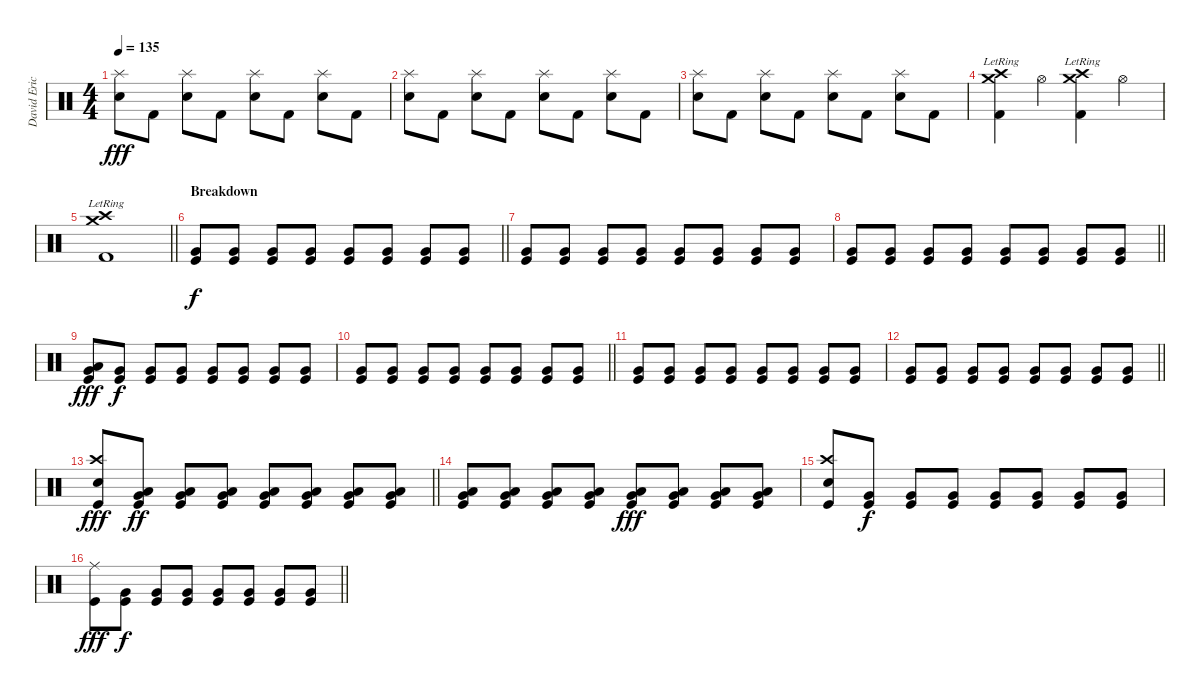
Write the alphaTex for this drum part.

\track ("David Eric Grohl" "David Eric") {instrument percussion}
\staff {score}
\articulation defaults
\ts (4 4)
\tempo 135
\clef neutral
\ks c
("Electric Snare (hit)" "Splash (hit)").8{dy fff} "Kick (hit) 2".8 ("Electric Snare (hit)" "Splash (hit)").8 "Kick (hit) 2".8 ("Electric Snare (hit)" "Splash (hit)").8 "Kick (hit) 2".8 ("Electric Snare (hit)" "Splash (hit)").8 "Kick (hit) 2".8 |
("Electric Snare (hit)" "Splash (hit)").8 "Kick (hit) 2".8 ("Electric Snare (hit)" "Splash (hit)").8 "Kick (hit) 2".8 ("Electric Snare (hit)" "Splash (hit)").8 "Kick (hit) 2".8 ("Electric Snare (hit)" "Splash (hit)").8 "Kick (hit) 2".8 |
("Electric Snare (hit)" "Splash (hit)").8 "Kick (hit) 2".8 ("Electric Snare (hit)" "Splash (hit)").8 "Kick (hit) 2".8 ("Electric Snare (hit)" "Splash (hit)").8 "Kick (hit) 2".8 ("Electric Snare (hit)" "Splash (hit)").8 "Kick (hit) 2".8 |
("Crash high (hit)"{lr} "Crash medium (hit)"{lr} "Kick (hit) 2").4 "Hi-Hat (open)".4 ("Crash high (hit)"{lr} "Crash medium (hit)" "Kick (hit) 2").4 "Hi-Hat (open)".4 |
\barLineRight lightlight
("Crash high (hit)"{lr} "Crash medium (hit)"{lr} "Kick (hit) 2").1 |
\section ("" "Breakdown")
\barLineRight lightlight
("Very Low Tom (hit)" "Kick (hit)").8{dy f} ("Very Low Tom (hit)" "Kick (hit)").8 ("Very Low Tom (hit)" "Kick (hit)").8 ("Very Low Tom (hit)" "Kick (hit)").8 ("Very Low Tom (hit)" "Kick (hit)").8 ("Very Low Tom (hit)" "Kick (hit)").8 ("Very Low Tom (hit)" "Kick (hit)").8 ("Very Low Tom (hit)" "Kick (hit)").8 |
("Very Low Tom (hit)" "Kick (hit)").8 ("Very Low Tom (hit)" "Kick (hit)").8 ("Very Low Tom (hit)" "Kick (hit)").8 ("Very Low Tom (hit)" "Kick (hit)").8 ("Very Low Tom (hit)" "Kick (hit)").8 ("Very Low Tom (hit)" "Kick (hit)").8 ("Very Low Tom (hit)" "Kick (hit)").8 ("Very Low Tom (hit)" "Kick (hit)").8 |
\barLineRight lightlight
("Very Low Tom (hit)" "Kick (hit)").8 ("Very Low Tom (hit)" "Kick (hit)").8 ("Very Low Tom (hit)" "Kick (hit)").8 ("Very Low Tom (hit)" "Kick (hit)").8 ("Very Low Tom (hit)" "Kick (hit)").8 ("Very Low Tom (hit)" "Kick (hit)").8 ("Very Low Tom (hit)" "Kick (hit)").8 ("Very Low Tom (hit)" "Kick (hit)").8 |
("Low Tom (hit)" "Very Low Tom (hit)" "Kick (hit)").8{dy fff} ("Very Low Tom (hit)" "Kick (hit)").8{dy f} ("Very Low Tom (hit)" "Kick (hit)").8 ("Very Low Tom (hit)" "Kick (hit)").8 ("Very Low Tom (hit)" "Kick (hit)").8 ("Very Low Tom (hit)" "Kick (hit)").8 ("Very Low Tom (hit)" "Kick (hit)").8 ("Very Low Tom (hit)" "Kick (hit)").8 |
\barLineRight lightlight
("Very Low Tom (hit)" "Kick (hit)").8 ("Very Low Tom (hit)" "Kick (hit)").8 ("Very Low Tom (hit)" "Kick (hit)").8 ("Very Low Tom (hit)" "Kick (hit)").8 ("Very Low Tom (hit)" "Kick (hit)").8 ("Very Low Tom (hit)" "Kick (hit)").8 ("Very Low Tom (hit)" "Kick (hit)").8 ("Very Low Tom (hit)" "Kick (hit)").8 |
("Very Low Tom (hit)" "Kick (hit)").8 ("Very Low Tom (hit)" "Kick (hit)").8 ("Very Low Tom (hit)" "Kick (hit)").8 ("Very Low Tom (hit)" "Kick (hit)").8 ("Very Low Tom (hit)" "Kick (hit)").8 ("Very Low Tom (hit)" "Kick (hit)").8 ("Very Low Tom (hit)" "Kick (hit)").8 ("Very Low Tom (hit)" "Kick (hit)").8 |
\barLineRight lightlight
("Very Low Tom (hit)" "Kick (hit)").8 ("Very Low Tom (hit)" "Kick (hit)").8 ("Very Low Tom (hit)" "Kick (hit)").8 ("Very Low Tom (hit)" "Kick (hit)").8 ("Very Low Tom (hit)" "Kick (hit)").8 ("Very Low Tom (hit)" "Kick (hit)").8 ("Very Low Tom (hit)" "Kick (hit)").8 ("Very Low Tom (hit)" "Kick (hit)").8 |
\barLineRight lightlight
("Crash high (hit)" "Electric Snare (hit)" "Kick (hit)").8{dy fff} ("Low Tom (hit)" "Very Low Tom (hit)" "Kick (hit)").8{dy ff} ("Low Tom (hit)" "Very Low Tom (hit)" "Kick (hit)").8 ("Low Tom (hit)" "Very Low Tom (hit)" "Kick (hit)").8 ("Low Tom (hit)" "Very Low Tom (hit)" "Kick (hit)").8 ("Low Tom (hit)" "Very Low Tom (hit)" "Kick (hit)").8 ("Low Tom (hit)" "Very Low Tom (hit)" "Kick (hit)").8 ("Low Tom (hit)" "Very Low Tom (hit)" "Kick (hit)").8 |
("Low Tom (hit)" "Very Low Tom (hit)" "Kick (hit)").8 ("Low Tom (hit)" "Very Low Tom (hit)" "Kick (hit)").8 ("Low Tom (hit)" "Very Low Tom (hit)" "Kick (hit)").8 ("Low Tom (hit)" "Very Low Tom (hit)" "Kick (hit)").8 ("Low Tom (hit)" "Very Low Tom (hit)" "Kick (hit)").8{dy fff} ("Low Tom (hit)" "Very Low Tom (hit)" "Kick (hit)").8 ("Low Tom (hit)" "Very Low Tom (hit)" "Kick (hit)").8 ("Low Tom (hit)" "Very Low Tom (hit)" "Kick (hit)").8 |
("Crash high (hit)" "Electric Snare (hit)" "Kick (hit)").8 ("Very Low Tom (hit)" "Kick (hit)").8{dy f} ("Very Low Tom (hit)" "Kick (hit)").8 ("Very Low Tom (hit)" "Kick (hit)").8 ("Very Low Tom (hit)" "Kick (hit)").8 ("Very Low Tom (hit)" "Kick (hit)").8 ("Very Low Tom (hit)" "Kick (hit)").8 ("Very Low Tom (hit)" "Kick (hit)").8 |
\barLineRight lightlight
("Ride (middle)" "Kick (hit)").8{dy fff} ("Very Low Tom (hit)" "Kick (hit)").8{dy f} ("Very Low Tom (hit)" "Kick (hit)").8 ("Very Low Tom (hit)" "Kick (hit)").8 ("Very Low Tom (hit)" "Kick (hit)").8 ("Very Low Tom (hit)" "Kick (hit)").8 ("Very Low Tom (hit)" "Kick (hit)").8 ("Very Low Tom (hit)" "Kick (hit)").8
